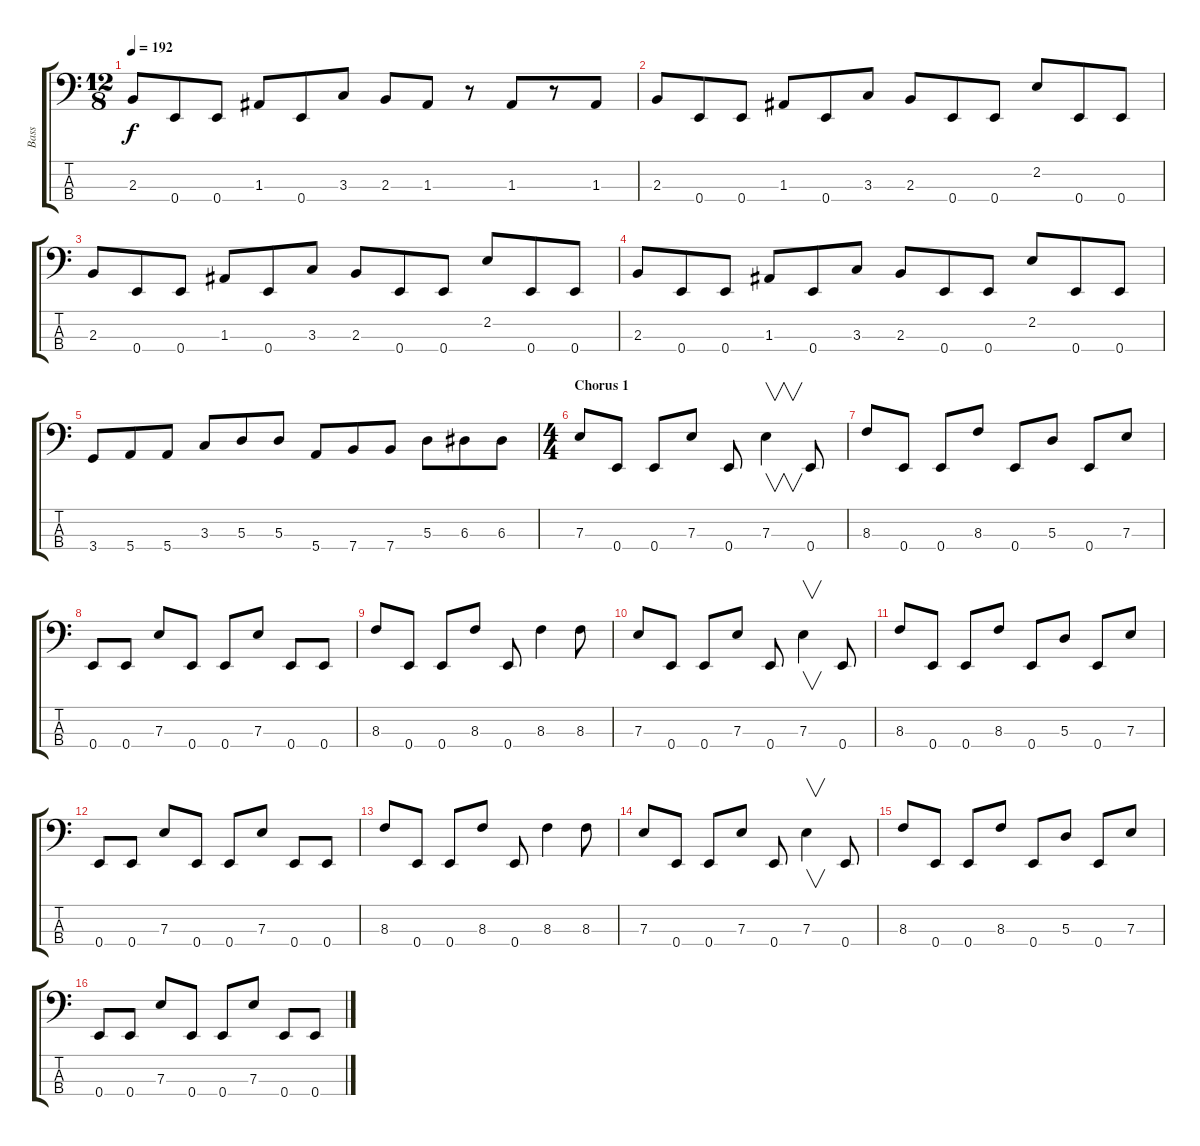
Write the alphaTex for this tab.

\track ("Bass" "Bass") {instrument electricbasspick}
\staff {score tabs}
\tuning (G2 D2 A1 E1) {hide}
\ts (12 8)
\tempo 192
\clef f4
\ks c
2.3.8{dy f} 0.4.8 0.4.8 1.3.8 0.4.8 3.3.8 2.3.8 1.3.8 r.8 1.3.8 r.8 1.3.8 |
2.3.8 0.4.8 0.4.8 1.3.8 0.4.8 3.3.8 2.3.8 0.4.8 0.4.8 2.2.8 0.4.8 0.4.8 |
2.3.8 0.4.8 0.4.8 1.3.8 0.4.8 3.3.8 2.3.8 0.4.8 0.4.8 2.2.8 0.4.8 0.4.8 |
2.3.8 0.4.8 0.4.8 1.3.8 0.4.8 3.3.8 2.3.8 0.4.8 0.4.8 2.2.8 0.4.8 0.4.8 |
3.4.8 5.4.8 5.4.8 3.3.8 5.3.8 5.3.8 5.4.8 7.4.8 7.4.8 5.3.8 6.3.8 6.3.8 |
\ts (4 4)
\section ("" "Chorus 1")
7.3.8 0.4.8 0.4.8 7.3.8 0.4.8 7.3.4{v} 0.4.8 |
8.3.8 0.4.8 0.4.8 8.3.8 0.4.8 5.3.8 0.4.8 7.3.8 |
0.4.8 0.4.8 7.3.8 0.4.8 0.4.8 7.3.8 0.4.8 0.4.8 |
8.3.8 0.4.8 0.4.8 8.3.8 0.4.8 8.3.4 8.3.8 |
7.3.8 0.4.8 0.4.8 7.3.8 0.4.8 7.3.4{v} 0.4.8 |
8.3.8 0.4.8 0.4.8 8.3.8 0.4.8 5.3.8 0.4.8 7.3.8 |
0.4.8 0.4.8 7.3.8 0.4.8 0.4.8 7.3.8 0.4.8 0.4.8 |
8.3.8 0.4.8 0.4.8 8.3.8 0.4.8 8.3.4 8.3.8 |
7.3.8 0.4.8 0.4.8 7.3.8 0.4.8 7.3.4{v} 0.4.8 |
8.3.8 0.4.8 0.4.8 8.3.8 0.4.8 5.3.8 0.4.8 7.3.8 |
0.4.8 0.4.8 7.3.8 0.4.8 0.4.8 7.3.8 0.4.8 0.4.8
